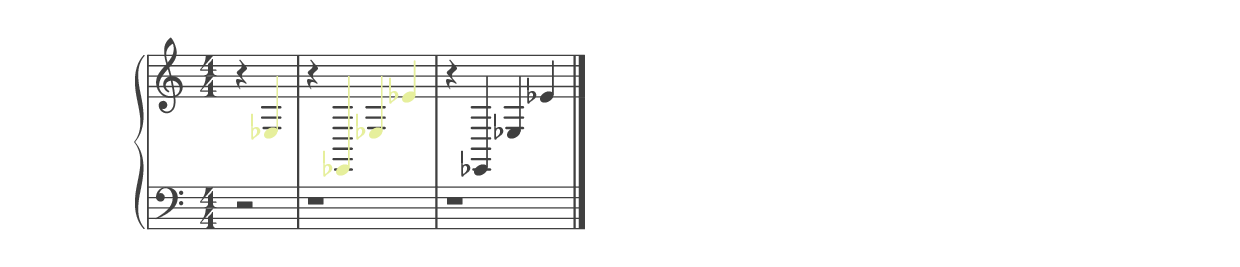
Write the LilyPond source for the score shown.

%% ----------------------------------------------------------------------------
%% Generated on: 2018 December 27
%% Note Name: E3b
%% Octave: 3
%% Clef: treble
%% Filename: 045-31-3-treble-E3b
%% ----------------------------------------------------------------------------

\version "2.19.82"

\include "../piano_note_colors.ly"

\header {
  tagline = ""
}

upper = {
  \clef treble
  \numericTimeSignature
  \override NoteHead.color = #colorized-note
  \override Stem.color = #colorized-note
  \override Accidental.color = #colorized-note
  % treble note in color
  r4 ees4
  % treble octave in color
  r4 ees,4 ees4 ees'4
  \override NoteHead.color = #default-black
  \override Stem.color = #default-black
  \override Accidental.color = #default-black
  % treble octave repeat in black
  r4 ees,4 ees4 ees'4
  \bar "|."
}

lower = {
  \clef bass
  \numericTimeSignature
  \override NoteHead.color = #colorized-note
  \override Stem.color = #colorized-note
  \override Accidental.color = #colorized-note
  % bass note in color
  r2
  % bass octave in color
  r1
  \override NoteHead.color = #default-black
  \override Stem.color = #default-black
  \override Accidental.color = #default-black
  % bass octave repeat in black
  r1
}

\score {
  \new PianoStaff <<
    \context Score
    \applyContext #(override-color-for-all-grobs default-black)
    \time 4/4
    \partial 2
    \new Staff = upper { \upper }
    \new Staff = lower { \lower }
  >>
  \layout { }
  \midi { }
}